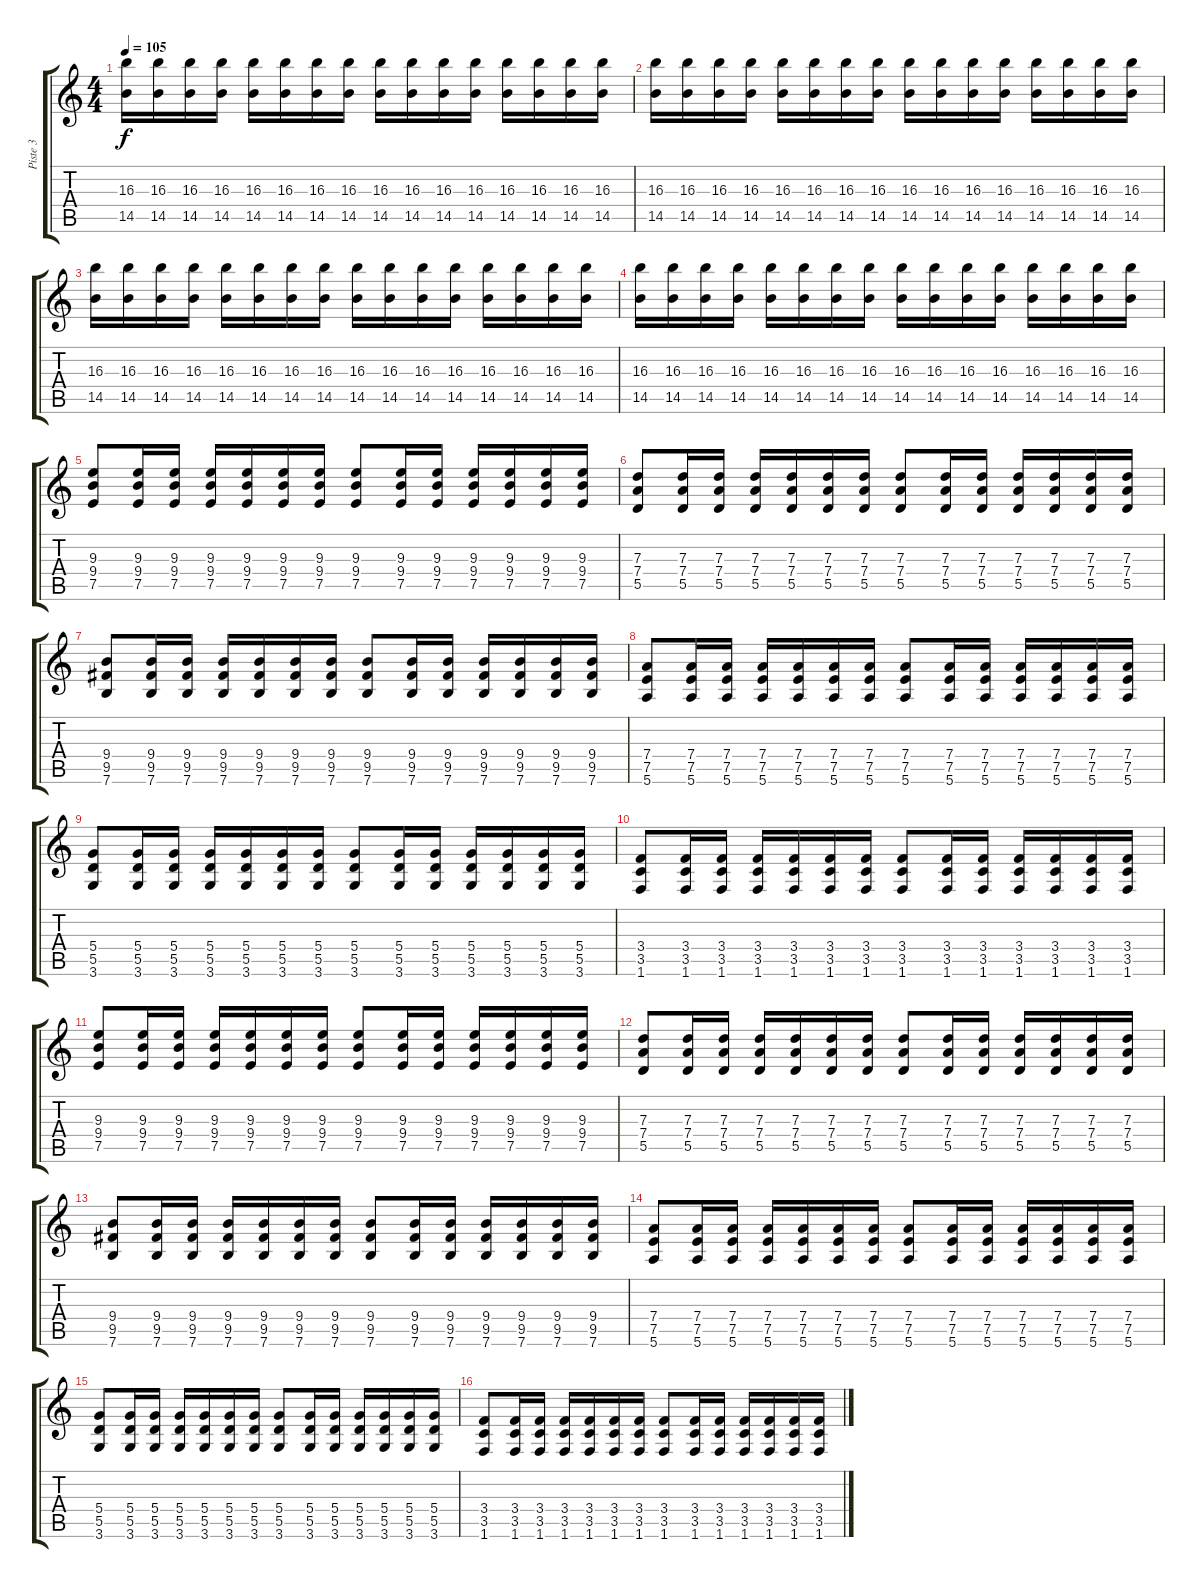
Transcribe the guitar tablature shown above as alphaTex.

\track ("Piste 3" "Piste 3") {instrument overdrivenguitar}
\staff {score tabs}
\tuning (E4 B3 G3 D3 A2 E2) {hide}
\ts (4 4)
\tempo 105
\clef g2
\ks c
(16.3 14.5).16{dy f} (16.3 14.5).16 (16.3 14.5).16 (16.3 14.5).16 (16.3 14.5).16 (16.3 14.5).16 (16.3 14.5).16 (16.3 14.5).16 (16.3 14.5).16 (16.3 14.5).16 (16.3 14.5).16 (16.3 14.5).16 (16.3 14.5).16 (16.3 14.5).16 (16.3 14.5).16 (16.3 14.5).16 |
(16.3 14.5).16 (16.3 14.5).16 (16.3 14.5).16 (16.3 14.5).16 (16.3 14.5).16 (16.3 14.5).16 (16.3 14.5).16 (16.3 14.5).16 (16.3 14.5).16 (16.3 14.5).16 (16.3 14.5).16 (16.3 14.5).16 (16.3 14.5).16 (16.3 14.5).16 (16.3 14.5).16 (16.3 14.5).16 |
(16.3 14.5).16 (16.3 14.5).16 (16.3 14.5).16 (16.3 14.5).16 (16.3 14.5).16 (16.3 14.5).16 (16.3 14.5).16 (16.3 14.5).16 (16.3 14.5).16 (16.3 14.5).16 (16.3 14.5).16 (16.3 14.5).16 (16.3 14.5).16 (16.3 14.5).16 (16.3 14.5).16 (16.3 14.5).16 |
(16.3 14.5).16 (16.3 14.5).16 (16.3 14.5).16 (16.3 14.5).16 (16.3 14.5).16 (16.3 14.5).16 (16.3 14.5).16 (16.3 14.5).16 (16.3 14.5).16 (16.3 14.5).16 (16.3 14.5).16 (16.3 14.5).16 (16.3 14.5).16 (16.3 14.5).16 (16.3 14.5).16 (16.3 14.5).16 |
(9.3 9.4 7.5).8 (9.3 9.4 7.5).16 (9.3 9.4 7.5).16 (9.3 9.4 7.5).16 (9.3 9.4 7.5).16 (9.3 9.4 7.5).16 (9.3 9.4 7.5).16 (9.3 9.4 7.5).8 (9.3 9.4 7.5).16 (9.3 9.4 7.5).16 (9.3 9.4 7.5).16 (9.3 9.4 7.5).16 (9.3 9.4 7.5).16 (9.3 9.4 7.5).16 |
(7.3 7.4 5.5).8 (7.3 7.4 5.5).16 (7.3 7.4 5.5).16 (7.3 7.4 5.5).16 (7.3 7.4 5.5).16 (7.3 7.4 5.5).16 (7.3 7.4 5.5).16 (7.3 7.4 5.5).8 (7.3 7.4 5.5).16 (7.3 7.4 5.5).16 (7.3 7.4 5.5).16 (7.3 7.4 5.5).16 (7.3 7.4 5.5).16 (7.3 7.4 5.5).16 |
(9.4 9.5 7.6).8 (9.4 9.5 7.6).16 (9.4 9.5 7.6).16 (9.4 9.5 7.6).16 (9.4 9.5 7.6).16 (9.4 9.5 7.6).16 (9.4 9.5 7.6).16 (9.4 9.5 7.6).8 (9.4 9.5 7.6).16 (9.4 9.5 7.6).16 (9.4 9.5 7.6).16 (9.4 9.5 7.6).16 (9.4 9.5 7.6).16 (9.4 9.5 7.6).16 |
(7.4 7.5 5.6).8 (7.4 7.5 5.6).16 (7.4 7.5 5.6).16 (7.4 7.5 5.6).16 (7.4 7.5 5.6).16 (7.4 7.5 5.6).16 (7.4 7.5 5.6).16 (7.4 7.5 5.6).8 (7.4 7.5 5.6).16 (7.4 7.5 5.6).16 (7.4 7.5 5.6).16 (7.4 7.5 5.6).16 (7.4 7.5 5.6).16 (7.4 7.5 5.6).16 |
(5.4 5.5 3.6).8 (5.4 5.5 3.6).16 (5.4 5.5 3.6).16 (5.4 5.5 3.6).16 (5.4 5.5 3.6).16 (5.4 5.5 3.6).16 (5.4 5.5 3.6).16 (5.4 5.5 3.6).8 (5.4 5.5 3.6).16 (5.4 5.5 3.6).16 (5.4 5.5 3.6).16 (5.4 5.5 3.6).16 (5.4 5.5 3.6).16 (5.4 5.5 3.6).16 |
(3.4 3.5 1.6).8 (3.4 3.5 1.6).16 (3.4 3.5 1.6).16 (3.4 3.5 1.6).16 (3.4 3.5 1.6).16 (3.4 3.5 1.6).16 (3.4 3.5 1.6).16 (3.4 3.5 1.6).8 (3.4 3.5 1.6).16 (3.4 3.5 1.6).16 (3.4 3.5 1.6).16 (3.4 3.5 1.6).16 (3.4 3.5 1.6).16 (3.4 3.5 1.6).16 |
(9.3 9.4 7.5).8 (9.3 9.4 7.5).16 (9.3 9.4 7.5).16 (9.3 9.4 7.5).16 (9.3 9.4 7.5).16 (9.3 9.4 7.5).16 (9.3 9.4 7.5).16 (9.3 9.4 7.5).8 (9.3 9.4 7.5).16 (9.3 9.4 7.5).16 (9.3 9.4 7.5).16 (9.3 9.4 7.5).16 (9.3 9.4 7.5).16 (9.3 9.4 7.5).16 |
(7.3 7.4 5.5).8 (7.3 7.4 5.5).16 (7.3 7.4 5.5).16 (7.3 7.4 5.5).16 (7.3 7.4 5.5).16 (7.3 7.4 5.5).16 (7.3 7.4 5.5).16 (7.3 7.4 5.5).8 (7.3 7.4 5.5).16 (7.3 7.4 5.5).16 (7.3 7.4 5.5).16 (7.3 7.4 5.5).16 (7.3 7.4 5.5).16 (7.3 7.4 5.5).16 |
(9.4 9.5 7.6).8 (9.4 9.5 7.6).16 (9.4 9.5 7.6).16 (9.4 9.5 7.6).16 (9.4 9.5 7.6).16 (9.4 9.5 7.6).16 (9.4 9.5 7.6).16 (9.4 9.5 7.6).8 (9.4 9.5 7.6).16 (9.4 9.5 7.6).16 (9.4 9.5 7.6).16 (9.4 9.5 7.6).16 (9.4 9.5 7.6).16 (9.4 9.5 7.6).16 |
(7.4 7.5 5.6).8 (7.4 7.5 5.6).16 (7.4 7.5 5.6).16 (7.4 7.5 5.6).16 (7.4 7.5 5.6).16 (7.4 7.5 5.6).16 (7.4 7.5 5.6).16 (7.4 7.5 5.6).8 (7.4 7.5 5.6).16 (7.4 7.5 5.6).16 (7.4 7.5 5.6).16 (7.4 7.5 5.6).16 (7.4 7.5 5.6).16 (7.4 7.5 5.6).16 |
(5.4 5.5 3.6).8 (5.4 5.5 3.6).16 (5.4 5.5 3.6).16 (5.4 5.5 3.6).16 (5.4 5.5 3.6).16 (5.4 5.5 3.6).16 (5.4 5.5 3.6).16 (5.4 5.5 3.6).8 (5.4 5.5 3.6).16 (5.4 5.5 3.6).16 (5.4 5.5 3.6).16 (5.4 5.5 3.6).16 (5.4 5.5 3.6).16 (5.4 5.5 3.6).16 |
(3.4 3.5 1.6).8 (3.4 3.5 1.6).16 (3.4 3.5 1.6).16 (3.4 3.5 1.6).16 (3.4 3.5 1.6).16 (3.4 3.5 1.6).16 (3.4 3.5 1.6).16 (3.4 3.5 1.6).8 (3.4 3.5 1.6).16 (3.4 3.5 1.6).16 (3.4 3.5 1.6).16 (3.4 3.5 1.6).16 (3.4 3.5 1.6).16 (3.4 3.5 1.6).16
